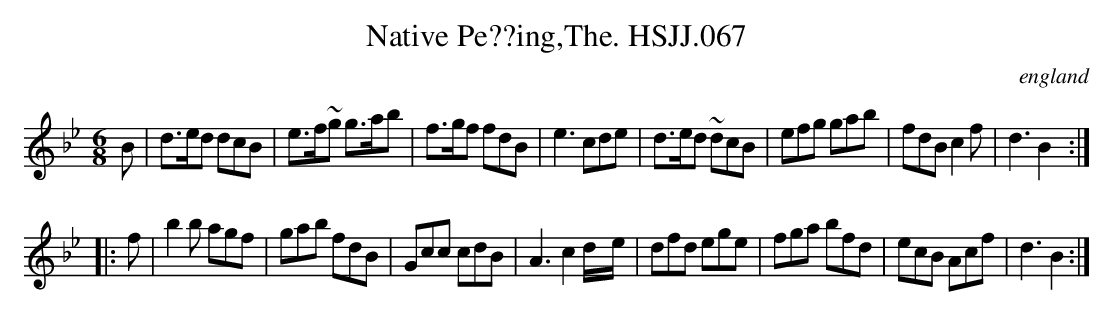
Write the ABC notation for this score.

X:1
T:Native Pe??ing,The. HSJJ.067
O:england
M:6/8
L:1/8
K:Bb
B|d>ed dcB|e>f~g g>ab|f>gf fdB|e3cde|d>ed ~dcB|efg gab|fdBc2f|d3B2:|
|:f|b2b agf| gab fdB|Gcc cdB|A3c2d/-e/|dfd ege|fga bfd|ecB Acf|d3B2:|]
